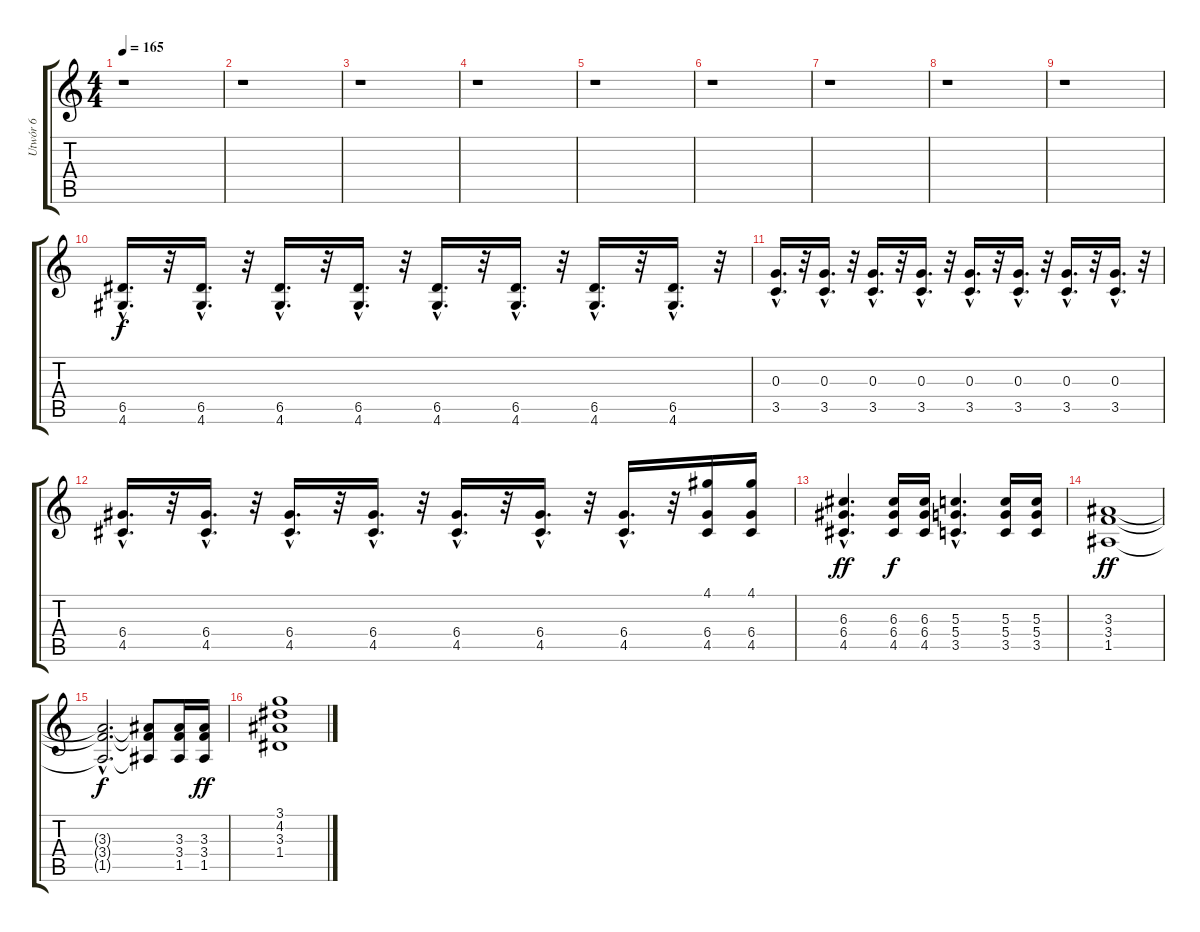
\track ("Utwór 6" "Utwór 6") {instrument distortionguitar}
\staff {score tabs}
\tuning (E4 B3 G3 D3 A2 E2) {hide}
\ts (4 4)
\tempo 165
\clef g2
\ks c
r.1{dy f} |
r.1 |
r.1 |
r.1 |
r.1 |
r.1 |
r.1 |
r.1 |
r.1 |
(6.5{hac} 4.6{hac}).16{d} r.32 (6.5{hac} 4.6{hac}).16{d} r.32 (6.5{hac} 4.6{hac}).16{d} r.32 (6.5{hac} 4.6{hac}).16{d} r.32 (6.5{hac} 4.6{hac}).16{d} r.32 (6.5{hac} 4.6{hac}).16{d} r.32 (6.5{hac} 4.6{hac}).16{d} r.32 (6.5{hac} 4.6{hac}).16{d} r.32 |
(0.3{hac} 3.5{hac}).16{d} r.32 (0.3{hac} 3.5{hac}).16{d} r.32 (0.3{hac} 3.5{hac}).16{d} r.32 (0.3{hac} 3.5{hac}).16{d} r.32 (0.3{hac} 3.5{hac}).16{d} r.32 (0.3{hac} 3.5{hac}).16{d} r.32 (0.3{hac} 3.5{hac}).16{d} r.32 (0.3{hac} 3.5{hac}).16{d} r.32 |
(6.4{hac} 4.5{hac}).16{d} r.32 (6.4{hac} 4.5{hac}).16{d} r.32 (6.4{hac} 4.5{hac}).16{d} r.32 (6.4{hac} 4.5{hac}).16{d} r.32 (6.4{hac} 4.5{hac}).16{d} r.32 (6.4{hac} 4.5{hac}).16{d} r.32 (6.4{hac} 4.5{hac}).16{d} r.32 (4.1 6.4 4.5).16 (4.1 6.4 4.5).16 |
(6.3{hac} 6.4{hac} 4.5{hac}).4{d dy ff} (6.3 6.4 4.5).16{dy f} (6.3 6.4 4.5).16 (5.3{hac} 5.4{hac} 3.5{hac}).4{d} (5.3 5.4 3.5).16 (5.3 5.4 3.5).16 |
(3.3 3.4 1.5).1{dy ff} |
(3.3{hac t} 3.4{hac t} 1.5{hac t}).2{d dy f} (3.3{t} 3.4{t} 1.5{t}).8 (3.3 3.4 1.5).16 (3.3 3.4 1.5).16{dy ff} |
(3.1 4.2 3.3 1.4).1
